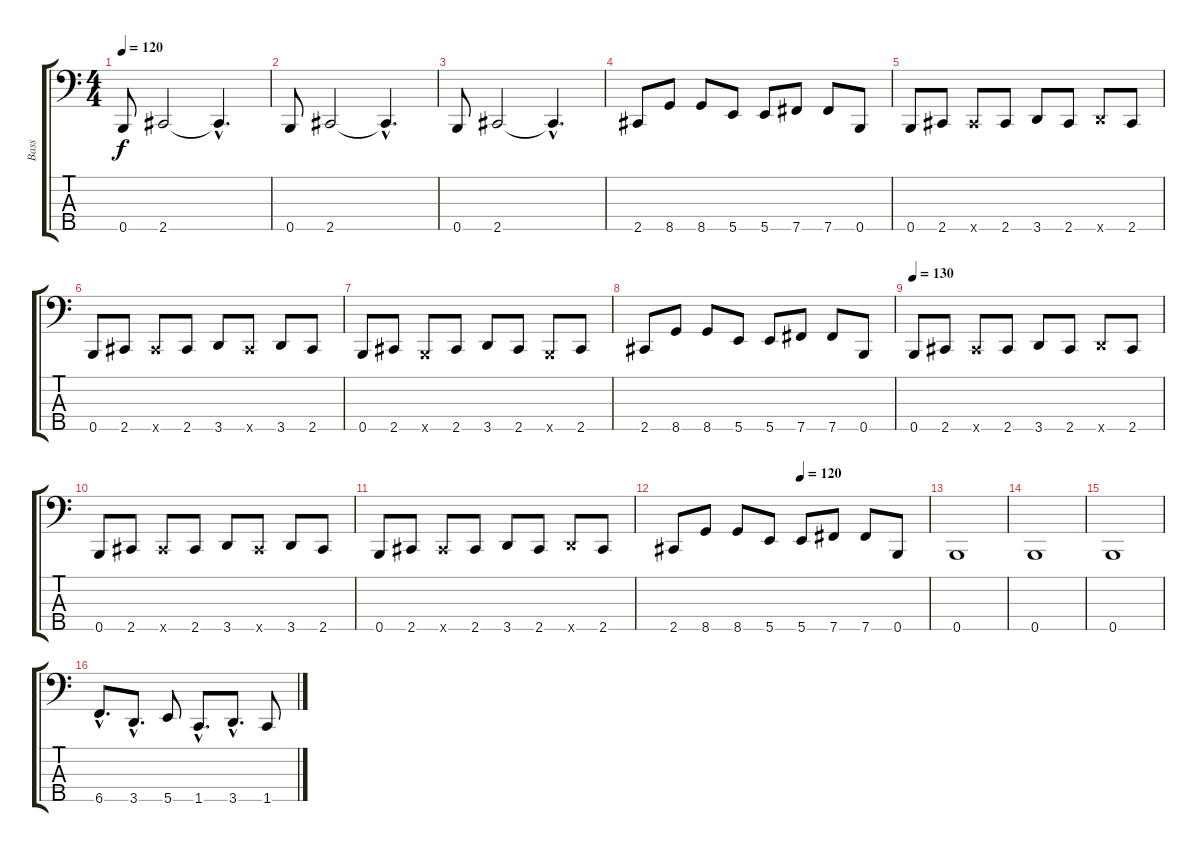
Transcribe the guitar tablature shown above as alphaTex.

\track ("Bass" "Bass") {instrument electricbassfinger}
\staff {score tabs}
\tuning (A2 E2 B1 Gb1 B0) {hide}
\ts (4 4)
\tempo 120
\clef f4
\ks c
0.5.8{dy f} 2.5.2 2.5{hac t}.4{d} |
0.5.8 2.5.2 2.5{hac t}.4{d} |
0.5.8 2.5.2 2.5{hac t}.4{d} |
2.5.8 8.5.8 8.5.8 5.5.8 5.5.8 7.5.8 7.5.8 0.5.8 |
0.5.8 2.5.8 2.5{x}.8 2.5.8 3.5.8 2.5.8 3.5{x}.8 2.5.8 |
0.5.8 2.5.8 2.5{x}.8 2.5.8 3.5.8 2.5{x}.8 3.5.8 2.5.8 |
0.5.8 2.5.8 0.5{x}.8 2.5.8 3.5.8 2.5.8 0.5{x}.8 2.5.8 |
2.5.8 8.5.8 8.5.8 5.5.8 5.5.8 7.5.8 7.5.8 0.5.8 |
\tempo 130
0.5.8 2.5.8 2.5{x}.8 2.5.8 3.5.8 2.5.8 3.5{x}.8 2.5.8 |
0.5.8 2.5.8 2.5{x}.8 2.5.8 3.5.8 2.5{x}.8 3.5.8 2.5.8 |
0.5.8 2.5.8 2.5{x}.8 2.5.8 3.5.8 2.5.8 3.5{x}.8 2.5.8 |
\tempo (120 0.5)
2.5.8 8.5.8 8.5.8 5.5.8 5.5.8 7.5.8 7.5.8 0.5.8 |
0.5.1 |
0.5.1 |
0.5.1 |
6.5{hac}.8{d} 3.5{hac}.8{d} 5.5.8 1.5{hac}.8{d} 3.5{hac}.8{d} 1.5.8
